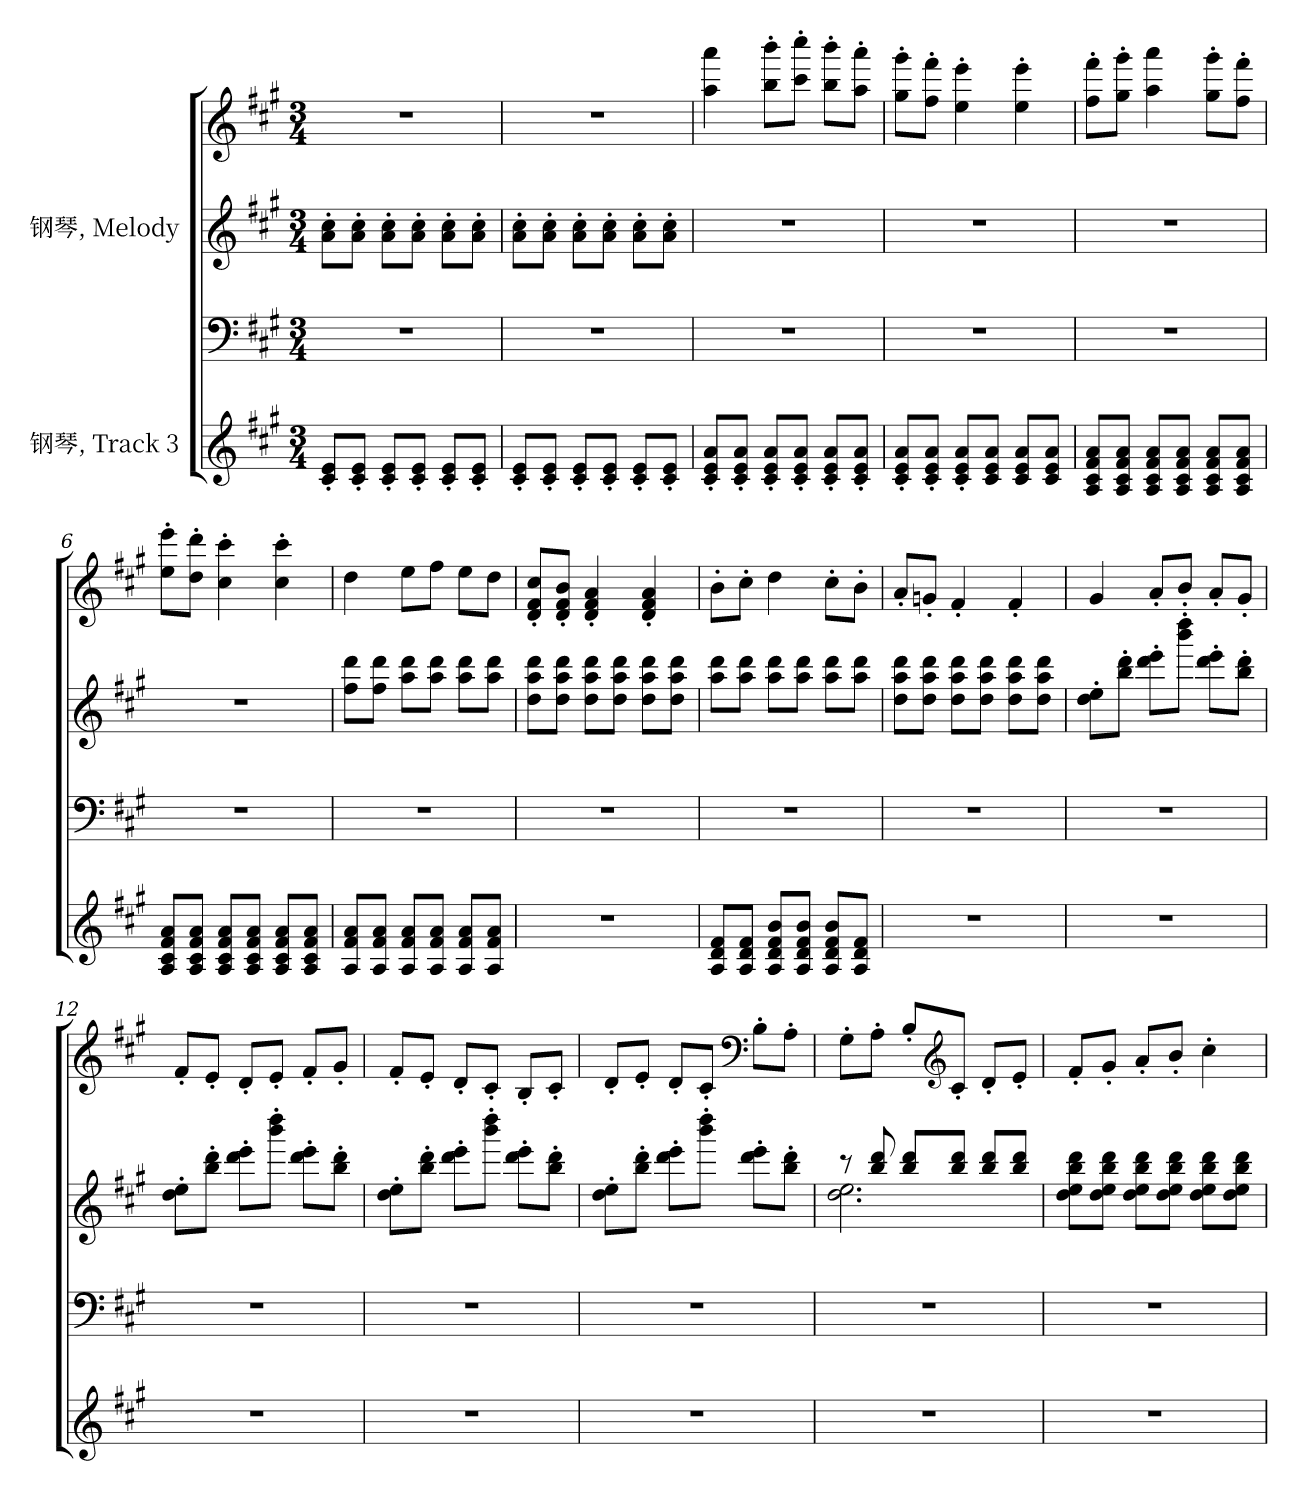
**kern	**kern	**kern	**kern
*part2	*part2	*part1	*part1
*staff4	*staff3	*staff2	*staff1
*I"钢琴, Track 3	*	*I"钢琴, Melody	*
*clefG2	*clefF4	*clefG2	*clefG2
*k[f#c#g#]	*k[f#c#g#]	*k[f#c#g#]	*k[f#c#g#]
*M3/4	*M3/4	*M3/4	*M3/4
*MM170	*MM170	*MM170	*MM170
=1	=1	=1	=1
8c#/' 8e/'L	2.r	8a\' 8cc#\'L	2.r
8c#/' 8e/'J	.	8a\' 8cc#\'J	.
8c#/' 8e/'L	.	8a\' 8cc#\'L	.
8c#/' 8e/'J	.	8a\' 8cc#\'J	.
8c#/' 8e/'L	.	8a\' 8cc#\'L	.
8c#/' 8e/'J	.	8a\' 8cc#\'J	.
=2	=2	=2	=2
8c#/' 8e/'L	2.r	8a\' 8cc#\'L	2.r
8c#/' 8e/'J	.	8a\' 8cc#\'J	.
8c#/' 8e/'L	.	8a\' 8cc#\'L	.
8c#/' 8e/'J	.	8a\' 8cc#\'J	.
8c#/' 8e/'L	.	8a\' 8cc#\'L	.
8c#/' 8e/'J	.	8a\' 8cc#\'J	.
=3	=3	=3	=3
8c#/' 8e/' 8a/'L	2.r	2.r	4aa\ 4aaa\
8c#/' 8e/' 8a/'J	.	.	.
8c#/' 8e/' 8a/'L	.	.	8bb\' 8bbb\'L
8c#/' 8e/' 8a/'J	.	.	8ccc#\' 8cccc#\'J
8c#/' 8e/' 8a/'L	.	.	8bb\' 8bbb\'L
8c#/' 8e/' 8a/'J	.	.	8aa\' 8aaa\'J
=4	=4	=4	=4
8c#/' 8e/' 8a/'L	2.r	2.r	8gg#\' 8ggg#\'L
8c#/' 8e/' 8a/'J	.	.	8ff#\' 8fff#\'J
8c#/' 8e/' 8a/'L	.	.	4ee\' 4eee\'
8c#/ 8e/ 8a/J	.	.	.
8c#/ 8e/ 8a/L	.	.	4ee\' 4eee\'
8c#/ 8e/ 8a/J	.	.	.
!!LO:LB:g=z
=5	=5	=5	=5
8A/ 8c#/ 8f#/ 8a/L	2.r	2.r	8ff#\' 8fff#\'L
8A/ 8c#/ 8f#/ 8a/J	.	.	8gg#\' 8ggg#\'J
8A/ 8c#/ 8f#/ 8a/L	.	.	4aa\ 4aaa\
8A/ 8c#/ 8f#/ 8a/J	.	.	.
8A/ 8c#/ 8f#/ 8a/L	.	.	8gg#\' 8ggg#\'L
8A/ 8c#/ 8f#/ 8a/J	.	.	8ff#\' 8fff#\'J
=6	=6	=6	=6
8A/ 8c#/ 8f#/ 8a/L	2.r	2.r	8ee\' 8eee\'L
8A/ 8c#/ 8f#/ 8a/J	.	.	8dd\' 8ddd\'J
8A/ 8c#/ 8f#/ 8a/L	.	.	4cc#\' 4ccc#\'
8A/ 8c#/ 8f#/ 8a/J	.	.	.
8A/ 8c#/ 8f#/ 8a/L	.	.	4cc#\' 4ccc#\'
8A/ 8c#/ 8f#/ 8a/J	.	.	.
=7	=7	=7	=7
8A/ 8f#/ 8a/L	2.r	8ff#\ 8ddd\L	4dd\
8A/ 8f#/ 8a/J	.	8ff#\ 8ddd\J	.
8A/ 8f#/ 8a/L	.	8aa\ 8ddd\L	8ee\L
8A/ 8f#/ 8a/J	.	8aa\ 8ddd\J	8ff#\J
8A/ 8f#/ 8a/L	.	8aa\ 8ddd\L	8ee\L
8A/ 8f#/ 8a/J	.	8aa\ 8ddd\J	8dd\J
=8	=8	=8	=8
2.r	2.r	8dd\ 8aa\ 8ddd\L	8d/' 8f#/' 8cc#/'L
.	.	8dd\ 8aa\ 8ddd\J	8d/' 8f#/' 8b/'J
.	.	8dd\ 8aa\ 8ddd\L	4d/' 4f#/' 4a/'
.	.	8dd\ 8aa\ 8ddd\J	.
.	.	8dd\ 8aa\ 8ddd\L	4d/' 4f#/' 4a/'
.	.	8dd\ 8aa\ 8ddd\J	.
!!LO:LB:g=z
=9	=9	=9	=9
8A/ 8d/ 8f#/L	2.r	8aa\ 8ddd\L	8b'\L
8A/ 8d/ 8f#/J	.	8aa\ 8ddd\J	8cc#'\J
8A/ 8d/ 8f#/ 8b/L	.	8aa\ 8ddd\L	4dd\
8A/ 8d/ 8f#/ 8b/J	.	8aa\ 8ddd\J	.
8A/ 8d/ 8f#/ 8b/L	.	8aa\ 8ddd\L	8cc#'\L
8A/ 8d/ 8f#/J	.	8aa\ 8ddd\J	8b'\J
=10	=10	=10	=10
2.r	2.r	8dd\ 8aa\ 8ddd\L	8a'/L
.	.	8dd\ 8aa\ 8ddd\J	8gn'/J
.	.	8dd\ 8aa\ 8ddd\L	4f#'/
.	.	8dd\ 8aa\ 8ddd\J	.
.	.	8dd\ 8aa\ 8ddd\L	4f#'/
.	.	8dd\ 8aa\ 8ddd\J	.
=11	=11	=11	=11
2.r	2.r	8dd\' 8ee\'L	4g#/
.	.	8bb\' 8ddd\'J	.
.	.	8ddd\' 8eee\'L	8a'/L
.	.	8bbb\' 8dddd\'J	8b'/J
.	.	8ddd\' 8eee\'L	8a'/L
.	.	8bb\' 8ddd\'J	8g#'/J
=12	=12	=12	=12
2.r	2.r	8dd\' 8ee\'L	8f#'/L
.	.	8bb\' 8ddd\'J	8e'/J
.	.	8ddd\' 8eee\'L	8d'/L
.	.	8bbb\' 8dddd\'J	8e'/J
.	.	8ddd\' 8eee\'L	8f#'/L
.	.	8bb\' 8ddd\'J	8g#'/J
!!LO:PB:g=z
=13	=13	=13	=13
2.r	2.r	8dd\' 8ee\'L	8f#'/L
.	.	8bb\' 8ddd\'J	8e'/J
.	.	8ddd\' 8eee\'L	8d'/L
.	.	8bbb\' 8dddd\'J	8c#'/J
.	.	8ddd\' 8eee\'L	8B'/L
.	.	8bb\' 8ddd\'J	8c#'/J
=14	=14	=14	=14
2.r	2.r	8dd\' 8ee\'L	8d'/L
.	.	8bb\' 8ddd\'J	8e'/J
.	.	8ddd\' 8eee\'L	8d'/L
.	.	8bbb\' 8dddd\'J	8c#'/J
*	*	*	*clefF4
.	.	8ddd\' 8eee\'L	8B'\L
.	.	8bb\' 8ddd\'J	8A'\J
=15	=15	=15	=15
*	*	*^	*
2.r	2.r	8r	2.dd\ 2.ee\	8G#'\L
.	.	8bb/ 8ddd/	.	8A'\J
.	.	8bb/ 8ddd/L	.	8B'/L
*	*	*	*	*clefG2
.	.	8bb/ 8ddd/J	.	8c#'/J
.	.	8bb/ 8ddd/L	.	8d'/L
.	.	8bb/ 8ddd/J	.	8e'/J
*	*	*v	*v	*
!!LO:LB:g=z
=16	=16	=16	=16
2.r	2.r	8dd\ 8ee\ 8bb\ 8ddd\L	8f#'/L
.	.	8dd\ 8ee\ 8bb\ 8ddd\J	8g#'/J
.	.	8dd\ 8ee\ 8bb\ 8ddd\L	8a'/L
.	.	8dd\ 8ee\ 8bb\ 8ddd\J	8b'/J
.	.	8dd\ 8ee\ 8bb\ 8ddd\L	4cc#'\
.	.	8dd\ 8ee\ 8bb\ 8ddd\J	.
=	=	=	=
*-	*-	*-	*-
